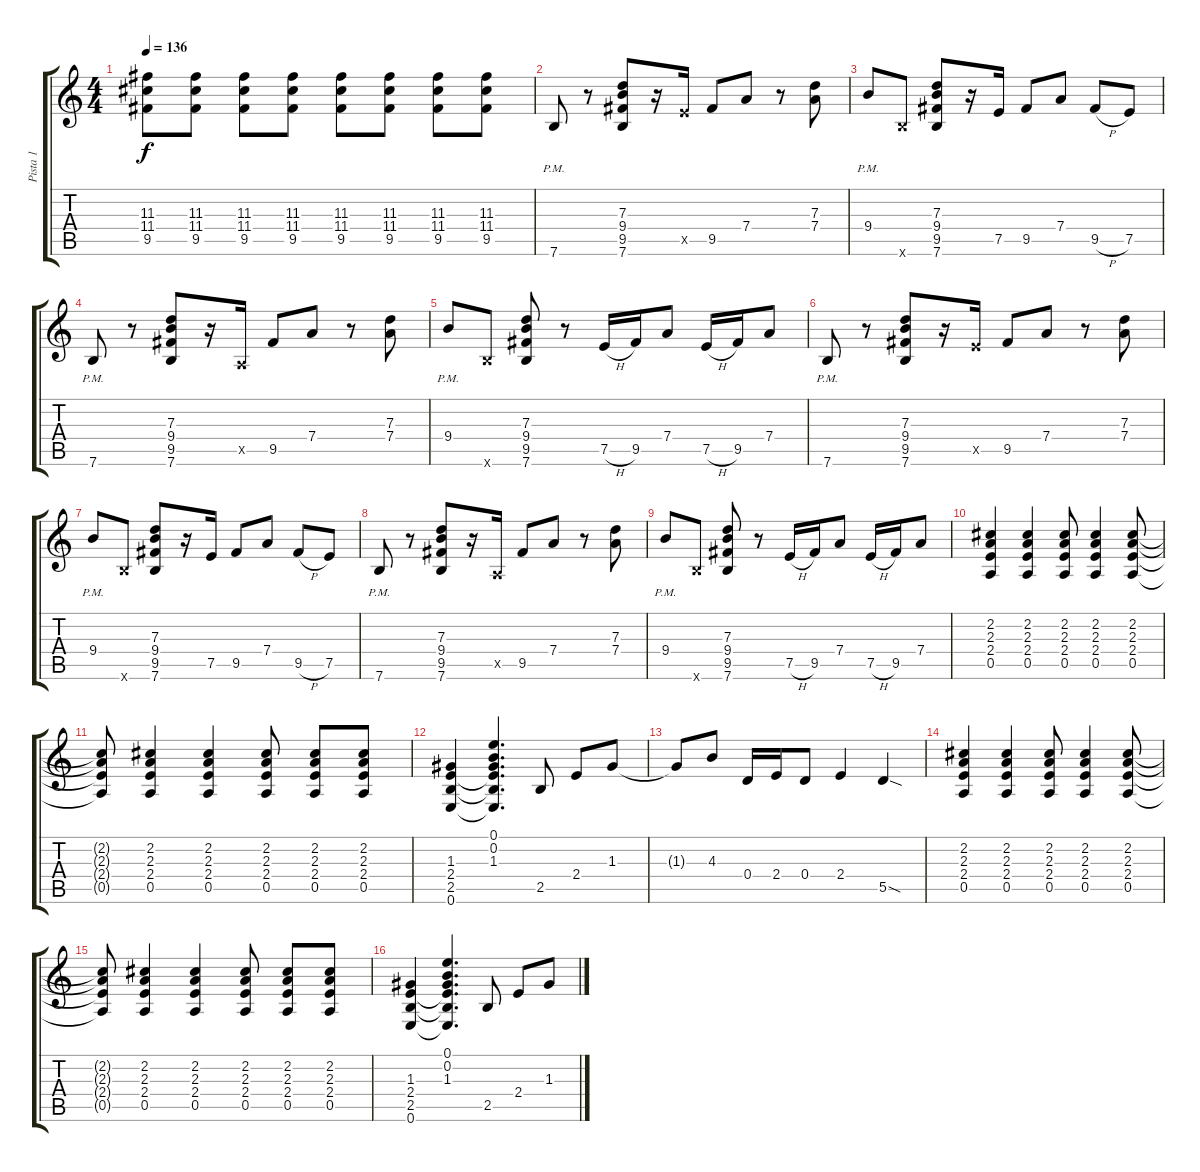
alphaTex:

\track ("Pista 1" "Pista 1") {instrument overdrivenguitar}
\staff {score tabs}
\tuning (E4 B3 G3 D3 A2 E2) {hide}
\ts (4 4)
\tempo 136
\clef g2
\ks c
(11.3 11.4 9.5).8{dy f} (11.3 11.4 9.5).8 (11.3 11.4 9.5).8 (11.3 11.4 9.5).8 (11.3 11.4 9.5).8 (11.3 11.4 9.5).8 (11.3 11.4 9.5).8 (11.3 11.4 9.5).8 |
7.6{pm}.8 r.8 (7.3 9.4 9.5 7.6).8 r.16 7.5{x}.16 9.5.8 7.4.8 r.8 (7.3 7.4).8 |
9.4{pm}.8 7.6{x}.8 (7.3 9.4 9.5 7.6).8 r.16 7.5.16 9.5.8 7.4.8 9.5{h}.8 7.5.8 |
7.6{pm}.8 r.8 (7.3 9.4 9.5 7.6).8 r.16 0.5{x}.16 9.5.8 7.4.8 r.8 (7.3 7.4).8 |
9.4{pm}.8 7.6{x}.8 (7.3 9.4 9.5 7.6).8 r.8 7.5{h}.16 9.5.16 7.4.8 7.5{h}.16 9.5.16 7.4.8 |
7.6{pm}.8 r.8 (7.3 9.4 9.5 7.6).8 r.16 7.5{x}.16 9.5.8 7.4.8 r.8 (7.3 7.4).8 |
9.4{pm}.8 7.6{x}.8 (7.3 9.4 9.5 7.6).8 r.16 7.5.16 9.5.8 7.4.8 9.5{h}.8 7.5.8 |
7.6{pm}.8 r.8 (7.3 9.4 9.5 7.6).8 r.16 0.5{x}.16 9.5.8 7.4.8 r.8 (7.3 7.4).8 |
9.4{pm}.8 7.6{x}.8 (7.3 9.4 9.5 7.6).8 r.8 7.5{h}.16 9.5.16 7.4.8 7.5{h}.16 9.5.16 7.4.8 |
(2.2 2.3 2.4 0.5).4 (2.2 2.3 2.4 0.5).4 (2.2 2.3 2.4 0.5).8 (2.2 2.3 2.4 0.5).4 (2.2 2.3 2.4 0.5).8 |
(2.2{t} 2.3{t} 2.4{t} 0.5{t}).8 (2.2 2.3 2.4 0.5).4 (2.2 2.3 2.4 0.5).4 (2.2 2.3 2.4 0.5).8 (2.2 2.3 2.4 0.5).8 (2.2 2.3 2.4 0.5).8 |
(1.3 2.4 2.5 0.6).4 (0.1 0.2 1.3 2.4{t} 2.5{t} 0.6{t}).4{d} 2.5.8 2.4.8 1.3.8 |
1.3{t}.8 4.3.8 0.4.16 2.4.16 0.4.8 2.4.4 5.5{sod}.4 |
(2.2 2.3 2.4 0.5).4 (2.2 2.3 2.4 0.5).4 (2.2 2.3 2.4 0.5).8 (2.2 2.3 2.4 0.5).4 (2.2 2.3 2.4 0.5).8 |
(2.2{t} 2.3{t} 2.4{t} 0.5{t}).8 (2.2 2.3 2.4 0.5).4 (2.2 2.3 2.4 0.5).4 (2.2 2.3 2.4 0.5).8 (2.2 2.3 2.4 0.5).8 (2.2 2.3 2.4 0.5).8 |
(1.3 2.4 2.5 0.6).4 (0.1 0.2 1.3 2.4{t} 2.5{t} 0.6{t}).4{d} 2.5.8 2.4.8 1.3.8
